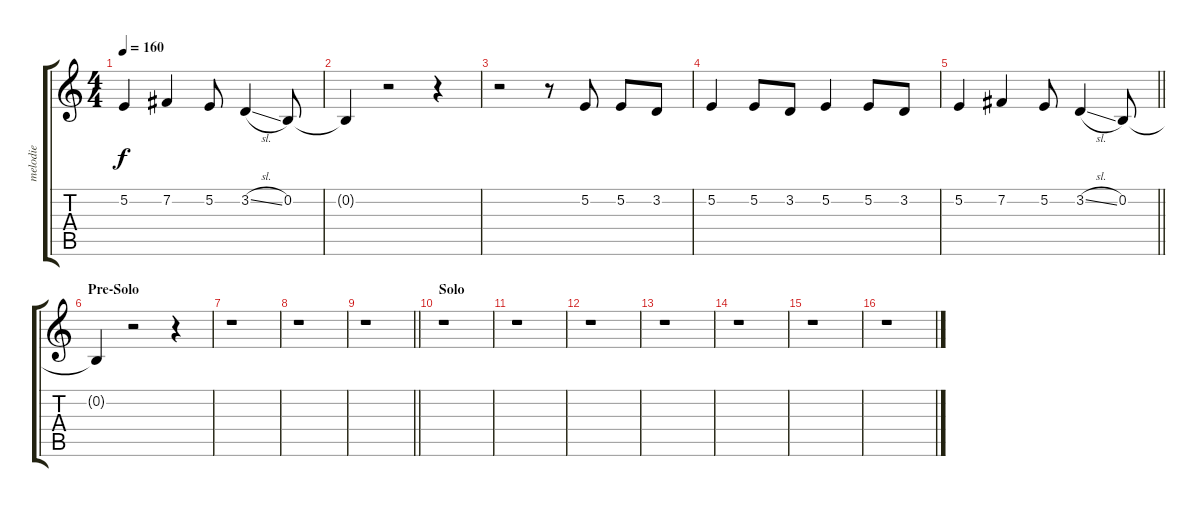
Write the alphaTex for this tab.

\track ("melodie" "melodie") {instrument synthbrass1}
\staff {score tabs}
\tuning (E4 B3 G3 D3 A2 E2) {hide}
\ts (4 4)
\tempo 160
\clef g2
\ks c
5.2.4{dy f} 7.2.4 5.2.8 3.2{sl}.4 0.2.8 |
0.2{t}.4 r.2 r.4 |
r.2 r.8 5.2.8 5.2.8 3.2.8 |
5.2.4 5.2.8 3.2.8 5.2.4 5.2.8 3.2.8 |
\barLineRight lightlight
5.2.4 7.2.4 5.2.8 3.2{sl}.4 0.2.8 |
\section ("" "Pre-Solo")
0.2{t}.4 r.2 r.4 |
r.1 |
r.1 |
\barLineRight lightlight
r.1 |
\section ("" "Solo")
r.1 |
r.1 |
r.1 |
r.1 |
r.1 |
r.1 |
r.1
